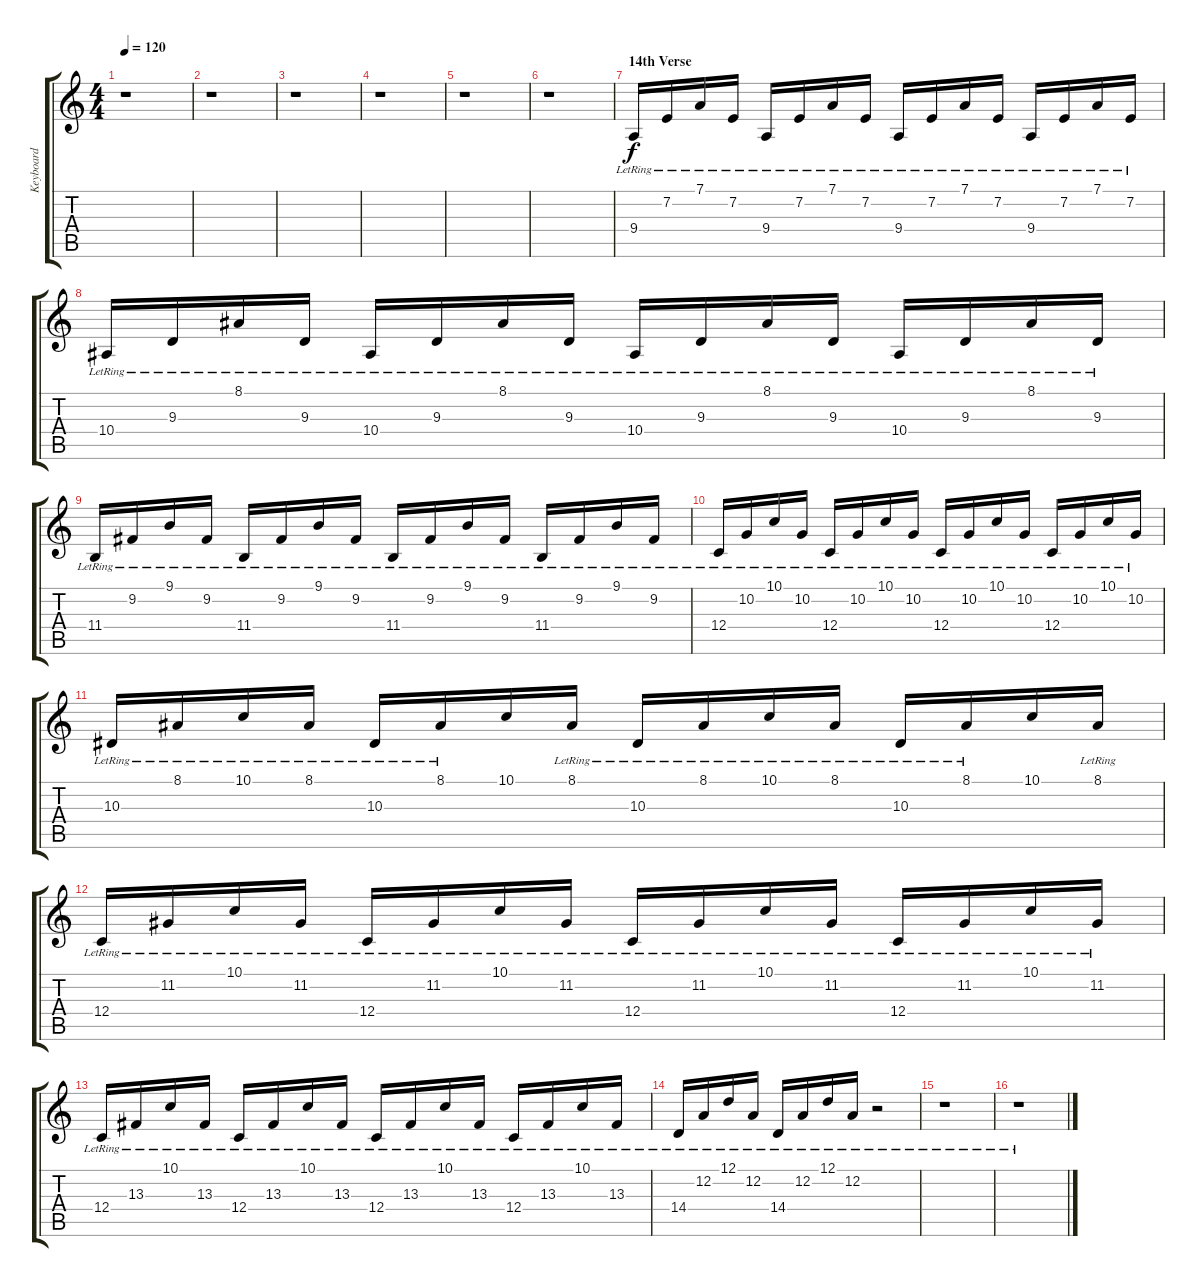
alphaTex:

\track ("Keyboard" "Keyboard") {instrument acousticgrandpiano}
\staff {score tabs}
\tuning (D4 A3 F3 C3 G2 D2) {hide}
\ts (4 4)
\tempo 120
\clef g2
\ks c
r.1{dy f} |
r.1 |
r.1 |
r.1 |
r.1 |
r.1 |
\section ("" "14th Verse")
9.4{lr}.16{volume 16 instrument harpsichord} 7.2{lr}.16 7.1{lr}.16 7.2{lr}.16 9.4{lr}.16 7.2{lr}.16 7.1{lr}.16 7.2{lr}.16 9.4{lr}.16 7.2{lr}.16 7.1{lr}.16 7.2{lr}.16 9.4{lr}.16 7.2{lr}.16 7.1{lr}.16 7.2{lr}.16 |
10.4{lr}.16 9.3{lr}.16 8.1{lr}.16 9.3{lr}.16 10.4{lr}.16 9.3{lr}.16 8.1{lr}.16 9.3{lr}.16 10.4{lr}.16 9.3{lr}.16 8.1{lr}.16 9.3{lr}.16 10.4{lr}.16 9.3{lr}.16 8.1{lr}.16 9.3{lr}.16 |
11.4{lr}.16 9.2{lr}.16 9.1{lr}.16 9.2{lr}.16 11.4{lr}.16 9.2{lr}.16 9.1{lr}.16 9.2{lr}.16 11.4{lr}.16 9.2{lr}.16 9.1{lr}.16 9.2{lr}.16 11.4{lr}.16 9.2{lr}.16 9.1{lr}.16 9.2{lr}.16 |
12.4{lr}.16 10.2{lr}.16 10.1{lr}.16 10.2{lr}.16 12.4{lr}.16 10.2{lr}.16 10.1{lr}.16 10.2{lr}.16 12.4{lr}.16 10.2{lr}.16 10.1{lr}.16 10.2{lr}.16 12.4{lr}.16 10.2{lr}.16 10.1{lr}.16 10.2{lr}.16 |
10.3{lr}.16 8.1{lr}.16 10.1{lr}.16 8.1{lr}.16 10.3{lr}.16 8.1{lr}.16 10.1.16 8.1{lr}.16 10.3{lr}.16 8.1{lr}.16 10.1{lr}.16 8.1{lr}.16 10.3{lr}.16 8.1{lr}.16 10.1.16 8.1{lr}.16 |
12.4{lr}.16 11.2{lr}.16 10.1{lr}.16 11.2{lr}.16 12.4{lr}.16 11.2{lr}.16 10.1{lr}.16 11.2{lr}.16 12.4{lr}.16 11.2{lr}.16 10.1{lr}.16 11.2{lr}.16 12.4{lr}.16 11.2{lr}.16 10.1{lr}.16 11.2{lr}.16 |
12.4{lr}.16 13.3{lr}.16 10.1{lr}.16 13.3{lr}.16 12.4{lr}.16 13.3{lr}.16 10.1{lr}.16 13.3{lr}.16 12.4{lr}.16 13.3{lr}.16 10.1{lr}.16 13.3{lr}.16 12.4{lr}.16 13.3{lr}.16 10.1{lr}.16 13.3{lr}.16 |
14.4{lr}.16 12.2{lr}.16 12.1{lr}.16 12.2{lr}.16 14.4{lr}.16 12.2{lr}.16 12.1{lr}.16 12.2{lr}.16 r.2 |
r.1 |
r.1
